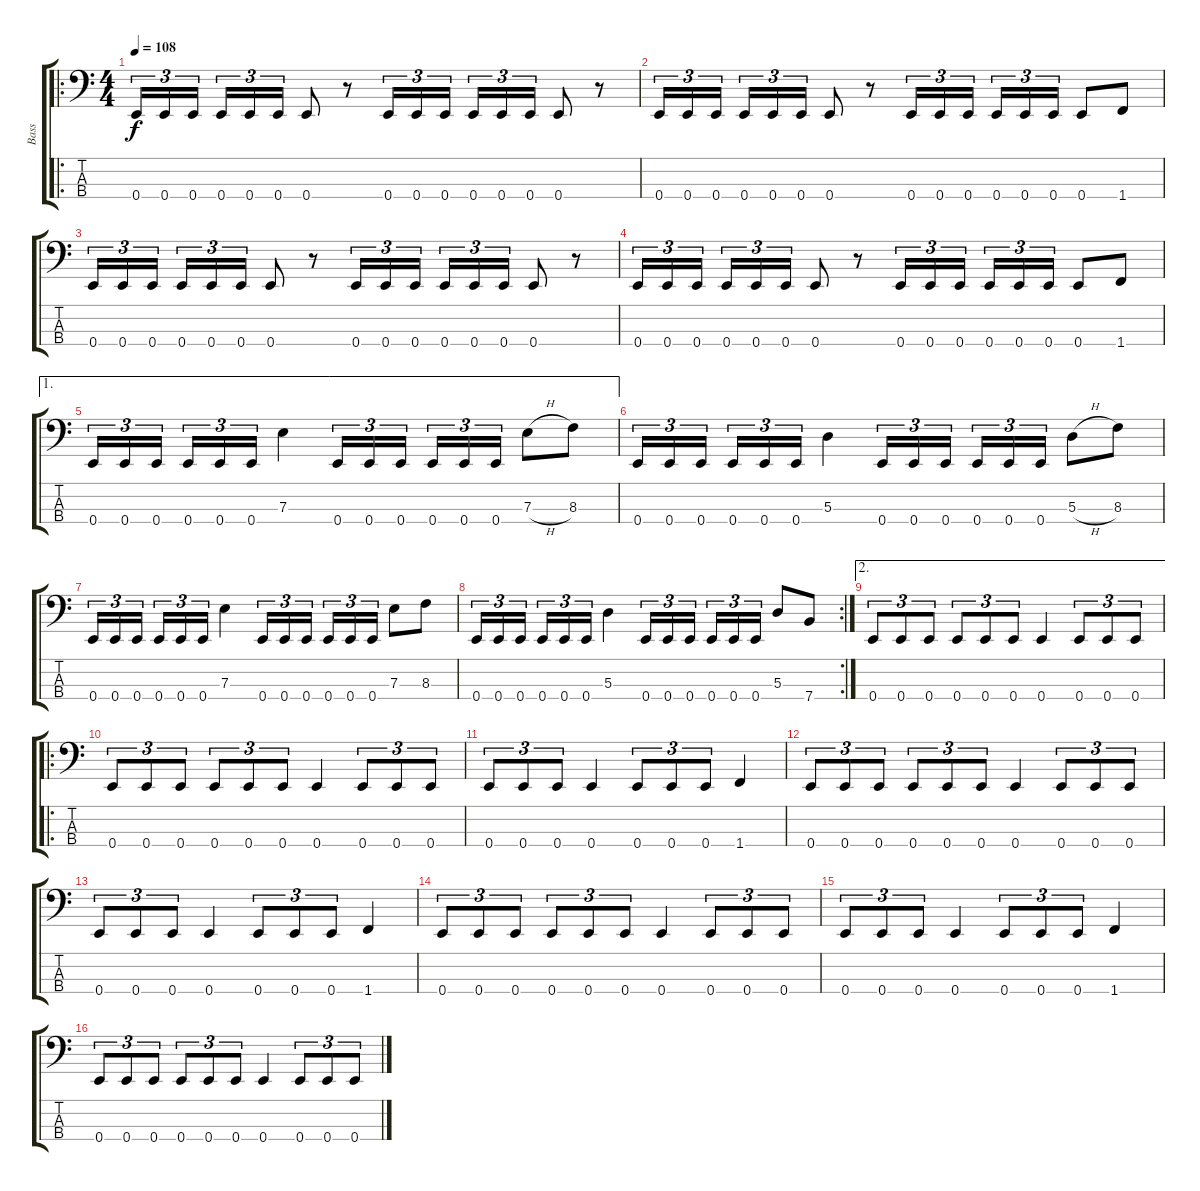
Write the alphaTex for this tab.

\track ("Bass" "Bass") {instrument electricbasspick}
\staff {score tabs}
\tuning (G2 D2 A1 E1) {hide}
\ro
\ts (4 4)
\tempo 108
\clef f4
\ks c
0.4.16{tu (3 2) dy f} 0.4.16{tu (3 2)} 0.4.16{tu (3 2)} 0.4.16{tu (3 2)} 0.4.16{tu (3 2)} 0.4.16{tu (3 2)} 0.4.8 r.8 0.4.16{tu (3 2)} 0.4.16{tu (3 2)} 0.4.16{tu (3 2)} 0.4.16{tu (3 2)} 0.4.16{tu (3 2)} 0.4.16{tu (3 2)} 0.4.8 r.8 |
0.4.16{tu (3 2)} 0.4.16{tu (3 2)} 0.4.16{tu (3 2)} 0.4.16{tu (3 2)} 0.4.16{tu (3 2)} 0.4.16{tu (3 2)} 0.4.8 r.8 0.4.16{tu (3 2)} 0.4.16{tu (3 2)} 0.4.16{tu (3 2)} 0.4.16{tu (3 2)} 0.4.16{tu (3 2)} 0.4.16{tu (3 2)} 0.4.8 1.4.8 |
0.4.16{tu (3 2)} 0.4.16{tu (3 2)} 0.4.16{tu (3 2)} 0.4.16{tu (3 2)} 0.4.16{tu (3 2)} 0.4.16{tu (3 2)} 0.4.8 r.8 0.4.16{tu (3 2)} 0.4.16{tu (3 2)} 0.4.16{tu (3 2)} 0.4.16{tu (3 2)} 0.4.16{tu (3 2)} 0.4.16{tu (3 2)} 0.4.8 r.8 |
0.4.16{tu (3 2)} 0.4.16{tu (3 2)} 0.4.16{tu (3 2)} 0.4.16{tu (3 2)} 0.4.16{tu (3 2)} 0.4.16{tu (3 2)} 0.4.8 r.8 0.4.16{tu (3 2)} 0.4.16{tu (3 2)} 0.4.16{tu (3 2)} 0.4.16{tu (3 2)} 0.4.16{tu (3 2)} 0.4.16{tu (3 2)} 0.4.8 1.4.8 |
\ae 1
0.4.16{tu (3 2)} 0.4.16{tu (3 2)} 0.4.16{tu (3 2)} 0.4.16{tu (3 2)} 0.4.16{tu (3 2)} 0.4.16{tu (3 2)} 7.3.4 0.4.16{tu (3 2)} 0.4.16{tu (3 2)} 0.4.16{tu (3 2)} 0.4.16{tu (3 2)} 0.4.16{tu (3 2)} 0.4.16{tu (3 2)} 7.3{h}.8 8.3.8 |
0.4.16{tu (3 2)} 0.4.16{tu (3 2)} 0.4.16{tu (3 2)} 0.4.16{tu (3 2)} 0.4.16{tu (3 2)} 0.4.16{tu (3 2)} 5.3.4 0.4.16{tu (3 2)} 0.4.16{tu (3 2)} 0.4.16{tu (3 2)} 0.4.16{tu (3 2)} 0.4.16{tu (3 2)} 0.4.16{tu (3 2)} 5.3{h}.8 8.3.8 |
0.4.16{tu (3 2)} 0.4.16{tu (3 2)} 0.4.16{tu (3 2)} 0.4.16{tu (3 2)} 0.4.16{tu (3 2)} 0.4.16{tu (3 2)} 7.3.4 0.4.16{tu (3 2)} 0.4.16{tu (3 2)} 0.4.16{tu (3 2)} 0.4.16{tu (3 2)} 0.4.16{tu (3 2)} 0.4.16{tu (3 2)} 7.3.8 8.3.8 |
\rc 2
0.4.16{tu (3 2)} 0.4.16{tu (3 2)} 0.4.16{tu (3 2)} 0.4.16{tu (3 2)} 0.4.16{tu (3 2)} 0.4.16{tu (3 2)} 5.3.4 0.4.16{tu (3 2)} 0.4.16{tu (3 2)} 0.4.16{tu (3 2)} 0.4.16{tu (3 2)} 0.4.16{tu (3 2)} 0.4.16{tu (3 2)} 5.3.8 7.4.8 |
\ae 2
0.4.8{tu (3 2)} 0.4.8{tu (3 2)} 0.4.8{tu (3 2)} 0.4.8{tu (3 2)} 0.4.8{tu (3 2)} 0.4.8{tu (3 2)} 0.4.4 0.4.8{tu (3 2)} 0.4.8{tu (3 2)} 0.4.8{tu (3 2)} |
\ro
0.4.8{tu (3 2)} 0.4.8{tu (3 2)} 0.4.8{tu (3 2)} 0.4.8{tu (3 2)} 0.4.8{tu (3 2)} 0.4.8{tu (3 2)} 0.4.4 0.4.8{tu (3 2)} 0.4.8{tu (3 2)} 0.4.8{tu (3 2)} |
0.4.8{tu (3 2)} 0.4.8{tu (3 2)} 0.4.8{tu (3 2)} 0.4.4 0.4.8{tu (3 2)} 0.4.8{tu (3 2)} 0.4.8{tu (3 2)} 1.4.4 |
0.4.8{tu (3 2)} 0.4.8{tu (3 2)} 0.4.8{tu (3 2)} 0.4.8{tu (3 2)} 0.4.8{tu (3 2)} 0.4.8{tu (3 2)} 0.4.4 0.4.8{tu (3 2)} 0.4.8{tu (3 2)} 0.4.8{tu (3 2)} |
0.4.8{tu (3 2)} 0.4.8{tu (3 2)} 0.4.8{tu (3 2)} 0.4.4 0.4.8{tu (3 2)} 0.4.8{tu (3 2)} 0.4.8{tu (3 2)} 1.4.4 |
0.4.8{tu (3 2)} 0.4.8{tu (3 2)} 0.4.8{tu (3 2)} 0.4.8{tu (3 2)} 0.4.8{tu (3 2)} 0.4.8{tu (3 2)} 0.4.4 0.4.8{tu (3 2)} 0.4.8{tu (3 2)} 0.4.8{tu (3 2)} |
0.4.8{tu (3 2)} 0.4.8{tu (3 2)} 0.4.8{tu (3 2)} 0.4.4 0.4.8{tu (3 2)} 0.4.8{tu (3 2)} 0.4.8{tu (3 2)} 1.4.4 |
0.4.8{tu (3 2)} 0.4.8{tu (3 2)} 0.4.8{tu (3 2)} 0.4.8{tu (3 2)} 0.4.8{tu (3 2)} 0.4.8{tu (3 2)} 0.4.4 0.4.8{tu (3 2)} 0.4.8{tu (3 2)} 0.4.8{tu (3 2)}
